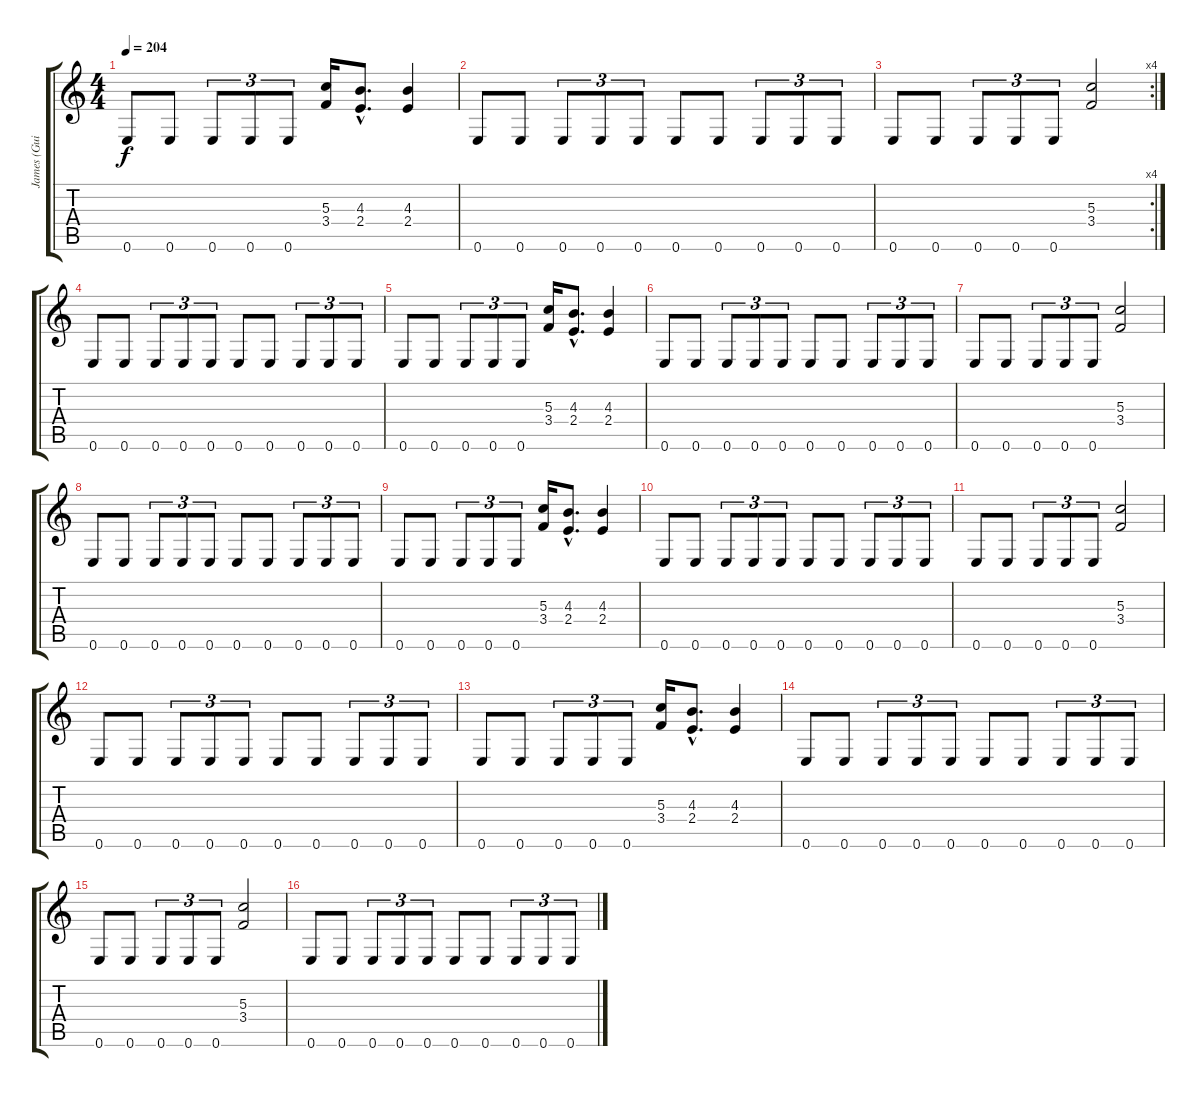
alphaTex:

\track ("James (Guitar 1)" "James (Gui") {instrument distortionguitar}
\staff {score tabs}
\tuning (E4 B3 G3 D3 A2 E2) {hide}
\ts (4 4)
\tempo 204
\clef g2
\ks c
0.6.8{dy f} 0.6.8 0.6.8{tu (3 2)} 0.6.8{tu (3 2)} 0.6.8{tu (3 2)} (5.3 3.4).16 (4.3{hac} 2.4{hac}).8{d} (4.3 2.4).4 |
0.6.8 0.6.8 0.6.8{tu (3 2)} 0.6.8{tu (3 2)} 0.6.8{tu (3 2)} 0.6.8 0.6.8 0.6.8{tu (3 2)} 0.6.8{tu (3 2)} 0.6.8{tu (3 2)} |
\rc 4
0.6.8 0.6.8 0.6.8{tu (3 2)} 0.6.8{tu (3 2)} 0.6.8{tu (3 2)} (5.3 3.4).2 |
0.6.8 0.6.8 0.6.8{tu (3 2)} 0.6.8{tu (3 2)} 0.6.8{tu (3 2)} 0.6.8 0.6.8 0.6.8{tu (3 2)} 0.6.8{tu (3 2)} 0.6.8{tu (3 2)} |
0.6.8 0.6.8 0.6.8{tu (3 2)} 0.6.8{tu (3 2)} 0.6.8{tu (3 2)} (5.3 3.4).16 (4.3{hac} 2.4{hac}).8{d} (4.3 2.4).4 |
0.6.8 0.6.8 0.6.8{tu (3 2)} 0.6.8{tu (3 2)} 0.6.8{tu (3 2)} 0.6.8 0.6.8 0.6.8{tu (3 2)} 0.6.8{tu (3 2)} 0.6.8{tu (3 2)} |
0.6.8 0.6.8 0.6.8{tu (3 2)} 0.6.8{tu (3 2)} 0.6.8{tu (3 2)} (5.3 3.4).2 |
0.6.8 0.6.8 0.6.8{tu (3 2)} 0.6.8{tu (3 2)} 0.6.8{tu (3 2)} 0.6.8 0.6.8 0.6.8{tu (3 2)} 0.6.8{tu (3 2)} 0.6.8{tu (3 2)} |
0.6.8 0.6.8 0.6.8{tu (3 2)} 0.6.8{tu (3 2)} 0.6.8{tu (3 2)} (5.3 3.4).16 (4.3{hac} 2.4{hac}).8{d} (4.3 2.4).4 |
0.6.8 0.6.8 0.6.8{tu (3 2)} 0.6.8{tu (3 2)} 0.6.8{tu (3 2)} 0.6.8 0.6.8 0.6.8{tu (3 2)} 0.6.8{tu (3 2)} 0.6.8{tu (3 2)} |
0.6.8 0.6.8 0.6.8{tu (3 2)} 0.6.8{tu (3 2)} 0.6.8{tu (3 2)} (5.3 3.4).2 |
0.6.8 0.6.8 0.6.8{tu (3 2)} 0.6.8{tu (3 2)} 0.6.8{tu (3 2)} 0.6.8 0.6.8 0.6.8{tu (3 2)} 0.6.8{tu (3 2)} 0.6.8{tu (3 2)} |
0.6.8 0.6.8 0.6.8{tu (3 2)} 0.6.8{tu (3 2)} 0.6.8{tu (3 2)} (5.3 3.4).16 (4.3{hac} 2.4{hac}).8{d} (4.3 2.4).4 |
0.6.8 0.6.8 0.6.8{tu (3 2)} 0.6.8{tu (3 2)} 0.6.8{tu (3 2)} 0.6.8 0.6.8 0.6.8{tu (3 2)} 0.6.8{tu (3 2)} 0.6.8{tu (3 2)} |
0.6.8 0.6.8 0.6.8{tu (3 2)} 0.6.8{tu (3 2)} 0.6.8{tu (3 2)} (5.3 3.4).2 |
0.6.8 0.6.8 0.6.8{tu (3 2)} 0.6.8{tu (3 2)} 0.6.8{tu (3 2)} 0.6.8 0.6.8 0.6.8{tu (3 2)} 0.6.8{tu (3 2)} 0.6.8{tu (3 2)}
